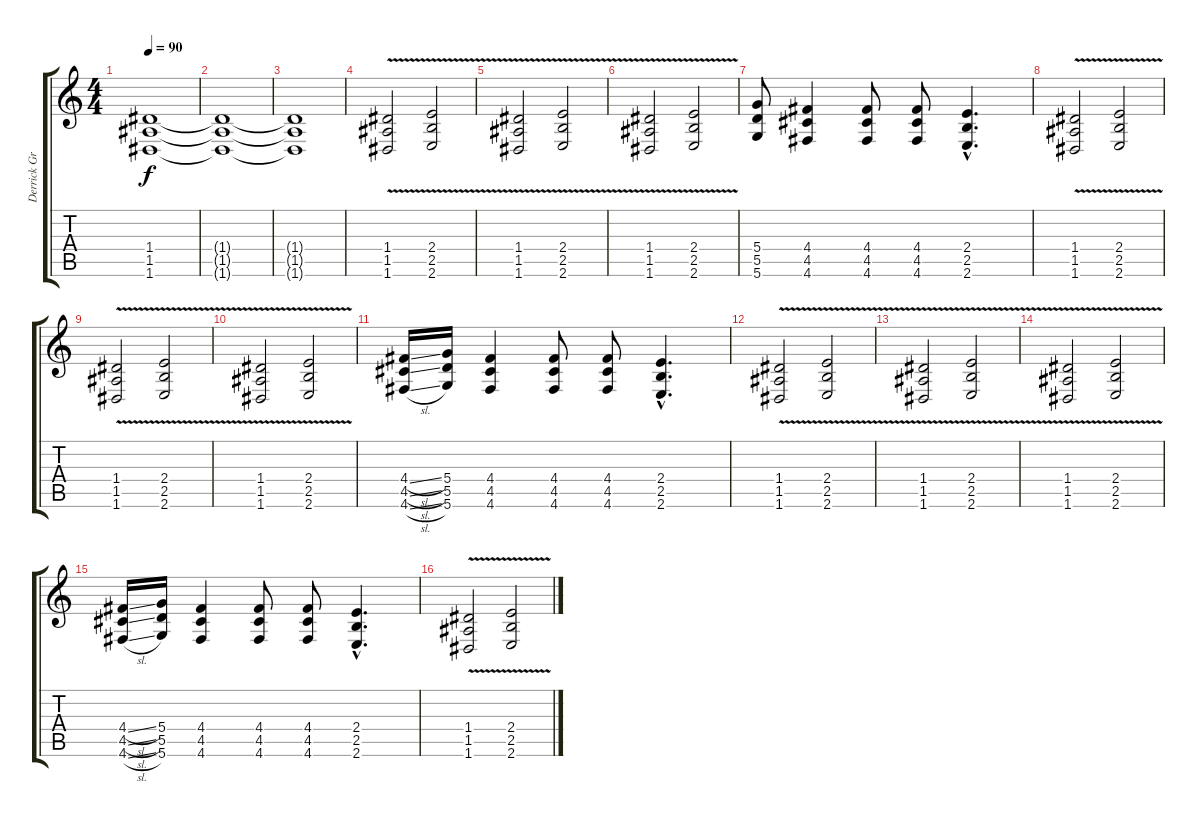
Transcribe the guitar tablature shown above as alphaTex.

\track ("Derrick Green" "Derrick Gr") {instrument distortionguitar}
\staff {score tabs}
\tuning (E4 B3 G3 D3 A2 D2) {hide}
\ts (4 4)
\tempo 90
\clef g2
\ks c
(1.4 1.5 1.6).1{dy f} |
(1.4{t} 1.5{t} 1.6{t}).1 |
(1.4{t} 1.5{t} 1.6{t}).1{volume 4} |
\section ("" "")
(1.4{v} 1.5{v} 1.6{v}).2{volume 11} (2.4{v} 2.5{v} 2.6{v}).2 |
(1.4{v} 1.5{v} 1.6{v}).2 (2.4{v} 2.5{v} 2.6{v}).2 |
(1.4{v} 1.5{v} 1.6{v}).2 (2.4{v} 2.5{v} 2.6{v}).2 |
(5.4 5.5 5.6).8 (4.4 4.5 4.6).4 (4.4 4.5 4.6).8 (4.4 4.5 4.6).8 (2.4{hac} 2.5{hac} 2.6{hac}).4{d} |
(1.4{v} 1.5{v} 1.6{v}).2 (2.4{v} 2.5{v} 2.6{v}).2 |
(1.4{v} 1.5{v} 1.6{v}).2 (2.4{v} 2.5{v} 2.6{v}).2 |
(1.4{v} 1.5{v} 1.6{v}).2 (2.4{v} 2.5{v} 2.6{v}).2 |
(4.4{sl} 4.5{sl} 4.6{sl}).16 (5.4 5.5 5.6).16 (4.4 4.5 4.6).4 (4.4 4.5 4.6).8 (4.4 4.5 4.6).8 (2.4{hac} 2.5{hac} 2.6{hac}).4{d} |
(1.4{v} 1.5{v} 1.6{v}).2 (2.4{v} 2.5{v} 2.6{v}).2 |
(1.4{v} 1.5{v} 1.6{v}).2 (2.4{v} 2.5{v} 2.6{v}).2 |
(1.4{v} 1.5{v} 1.6{v}).2 (2.4{v} 2.5{v} 2.6{v}).2 |
(4.4{sl} 4.5{sl} 4.6{sl}).16 (5.4 5.5 5.6).16 (4.4 4.5 4.6).4 (4.4 4.5 4.6).8 (4.4 4.5 4.6).8 (2.4{hac} 2.5{hac} 2.6{hac}).4{d} |
(1.4{v} 1.5{v} 1.6{v}).2 (2.4{v} 2.5{v} 2.6{v}).2
